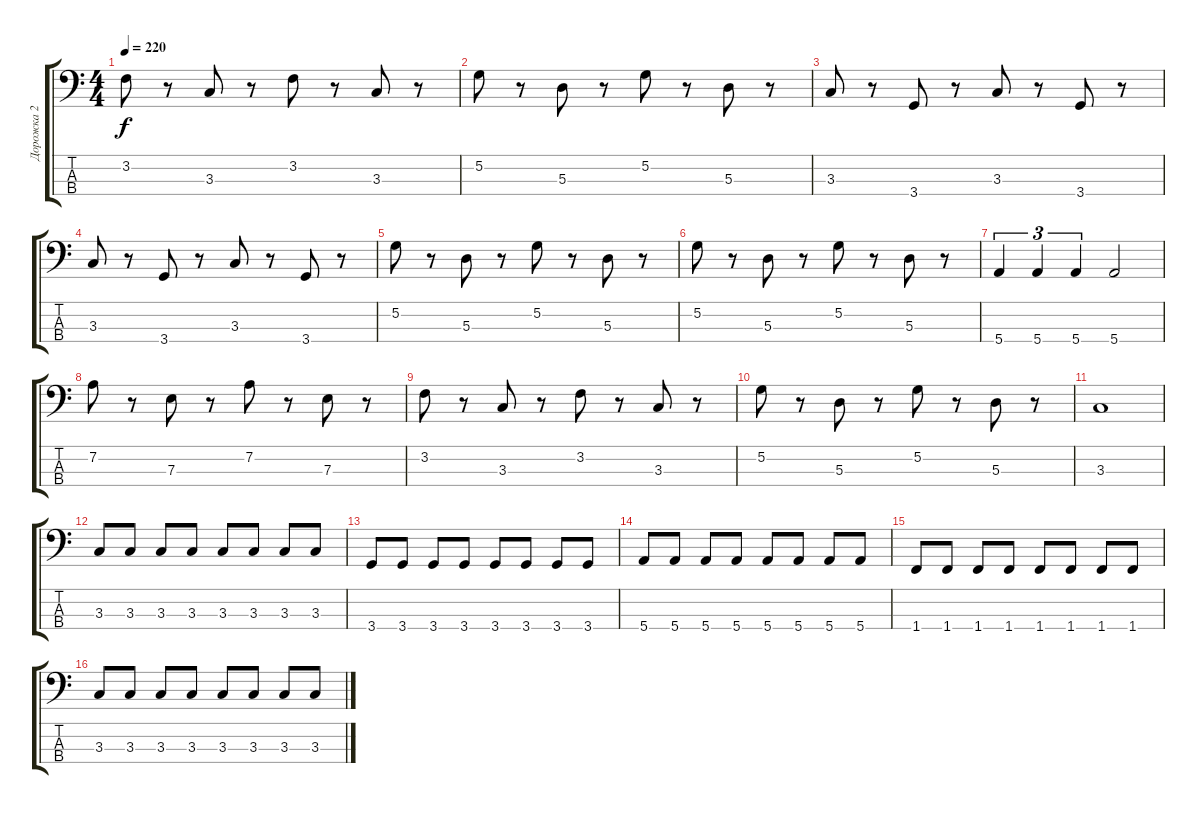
\track ("Дорожка 2" "Дорожка 2") {instrument electricbasspick}
\staff {score tabs}
\tuning (G2 D2 A1 E1) {hide}
\ts (4 4)
\tempo 220
\clef f4
\ks c
3.2.8{dy f} r.8 3.3.8 r.8 3.2.8 r.8 3.3.8 r.8 |
5.2.8 r.8 5.3.8 r.8 5.2.8 r.8 5.3.8 r.8 |
3.3.8 r.8 3.4.8 r.8 3.3.8 r.8 3.4.8 r.8 |
3.3.8 r.8 3.4.8 r.8 3.3.8 r.8 3.4.8 r.8 |
5.2.8 r.8 5.3.8 r.8 5.2.8 r.8 5.3.8 r.8 |
5.2.8 r.8 5.3.8 r.8 5.2.8 r.8 5.3.8 r.8 |
5.4.4{tu (3 2)} 5.4.4{tu (3 2)} 5.4.4{tu (3 2)} 5.4.2 |
7.2.8 r.8 7.3.8 r.8 7.2.8 r.8 7.3.8 r.8 |
3.2.8 r.8 3.3.8 r.8 3.2.8 r.8 3.3.8 r.8 |
5.2.8 r.8 5.3.8 r.8 5.2.8 r.8 5.3.8 r.8 |
3.3.1 |
3.3.8 3.3.8 3.3.8 3.3.8 3.3.8 3.3.8 3.3.8 3.3.8 |
3.4.8 3.4.8 3.4.8 3.4.8 3.4.8 3.4.8 3.4.8 3.4.8 |
5.4.8 5.4.8 5.4.8 5.4.8 5.4.8 5.4.8 5.4.8 5.4.8 |
1.4.8 1.4.8 1.4.8 1.4.8 1.4.8 1.4.8 1.4.8 1.4.8 |
3.3.8 3.3.8 3.3.8 3.3.8 3.3.8 3.3.8 3.3.8 3.3.8
